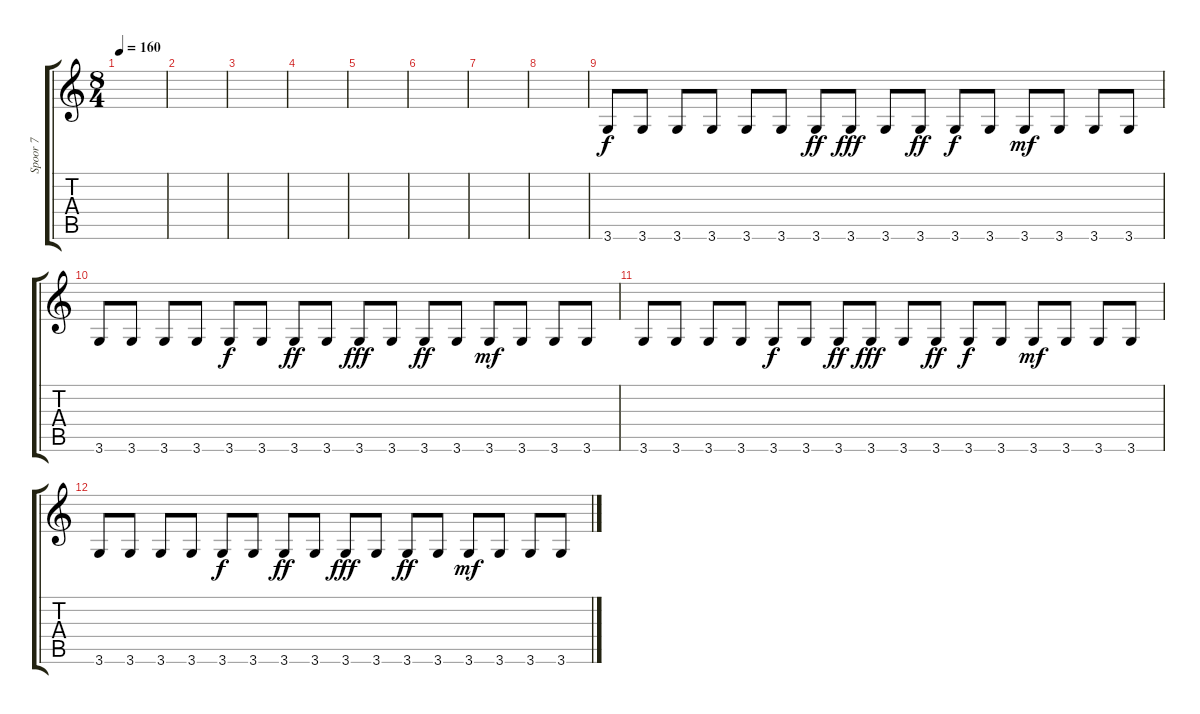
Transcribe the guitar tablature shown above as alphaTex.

\track ("Spoor 7" "Spoor 7") {instrument synthbass1}
\staff {score tabs}
\tuning (E4 B3 G3 D3 A2 E2) {hide}
\ts (8 4)
\tempo 160
\clef g2
\ks c
|
|
|
|
|
|
|
|
3.6.8{volume 5} 3.6.8 3.6.8 3.6.8 3.6.8{dy f} 3.6.8 3.6.8{dy ff} 3.6.8{dy fff} 3.6.8 3.6.8{dy ff} 3.6.8{dy f} 3.6.8 3.6.8{dy mf} 3.6.8 3.6.8 3.6.8 |
3.6.8 3.6.8 3.6.8 3.6.8 3.6.8{dy f} 3.6.8 3.6.8{dy ff} 3.6.8 3.6.8{dy fff} 3.6.8 3.6.8{dy ff} 3.6.8 3.6.8{dy mf} 3.6.8 3.6.8 3.6.8 |
3.6.8{volume 0} 3.6.8 3.6.8 3.6.8 3.6.8{dy f} 3.6.8 3.6.8{dy ff} 3.6.8{dy fff} 3.6.8 3.6.8{dy ff} 3.6.8{dy f} 3.6.8 3.6.8{dy mf} 3.6.8 3.6.8 3.6.8 |
3.6.8 3.6.8 3.6.8 3.6.8 3.6.8{dy f} 3.6.8 3.6.8{dy ff} 3.6.8 3.6.8{dy fff} 3.6.8 3.6.8{dy ff} 3.6.8 3.6.8{dy mf} 3.6.8 3.6.8 3.6.8
